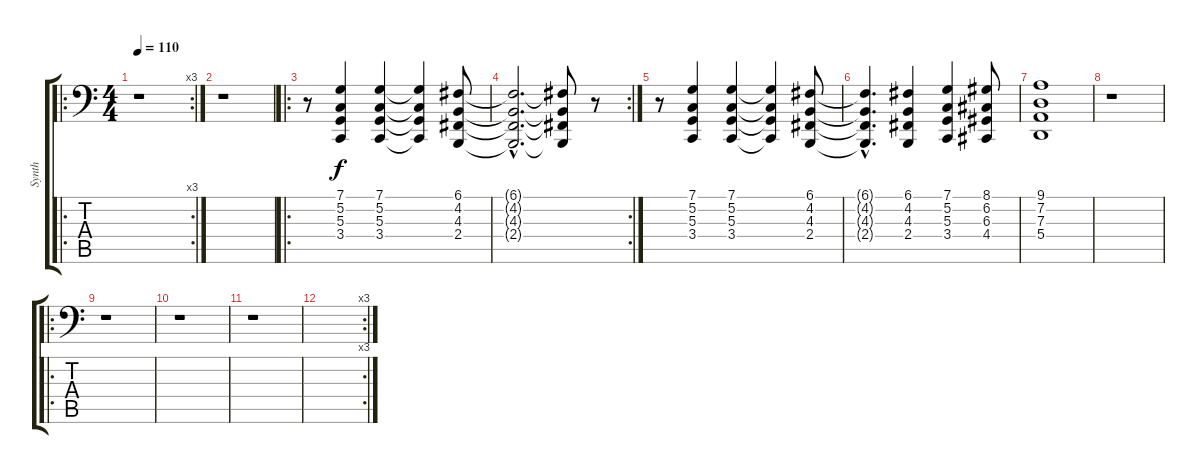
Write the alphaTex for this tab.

\track ("Synth" "Synth") {instrument synthbrass2}
\staff {score tabs}
\tuning (C3 G2 D2 A1 E1 B0) {hide}
\ro
\rc 3
\ts (4 4)
\tempo 110
\clef f4
\ks c
r.1{dy f instrument synthbrass2} |
r.1 |
\ro
r.8 (7.1 5.2 5.3 3.4).4 (7.1 5.2 5.3 3.4).4 (7.1{t} 5.2{t} 5.3{t} 3.4{t}).4 (6.1 4.2 4.3 2.4).8 |
\rc 2
(6.1{hac t} 4.2{hac t} 4.3{hac t} 2.4{t}).2{d} (6.1{t} 4.2{t} 4.3{t} 2.4{t}).8 r.8 |
r.8 (7.1 5.2 5.3 3.4).4 (7.1 5.2 5.3 3.4).4 (7.1{t} 5.2{t} 5.3{t} 3.4{t}).4 (6.1 4.2 4.3 2.4).8 |
(6.1{hac t} 4.2{hac t} 4.3{hac t} 2.4{hac t}).4{d} (6.1 4.2 4.3 2.4).4 (7.1 5.2 5.3 3.4).4 (8.1 6.2 6.3 4.4).8 |
(9.1 7.2 7.3 5.4).1 |
r.1 |
\ro
r.1 |
r.1 |
r.1 |
\rc 3
